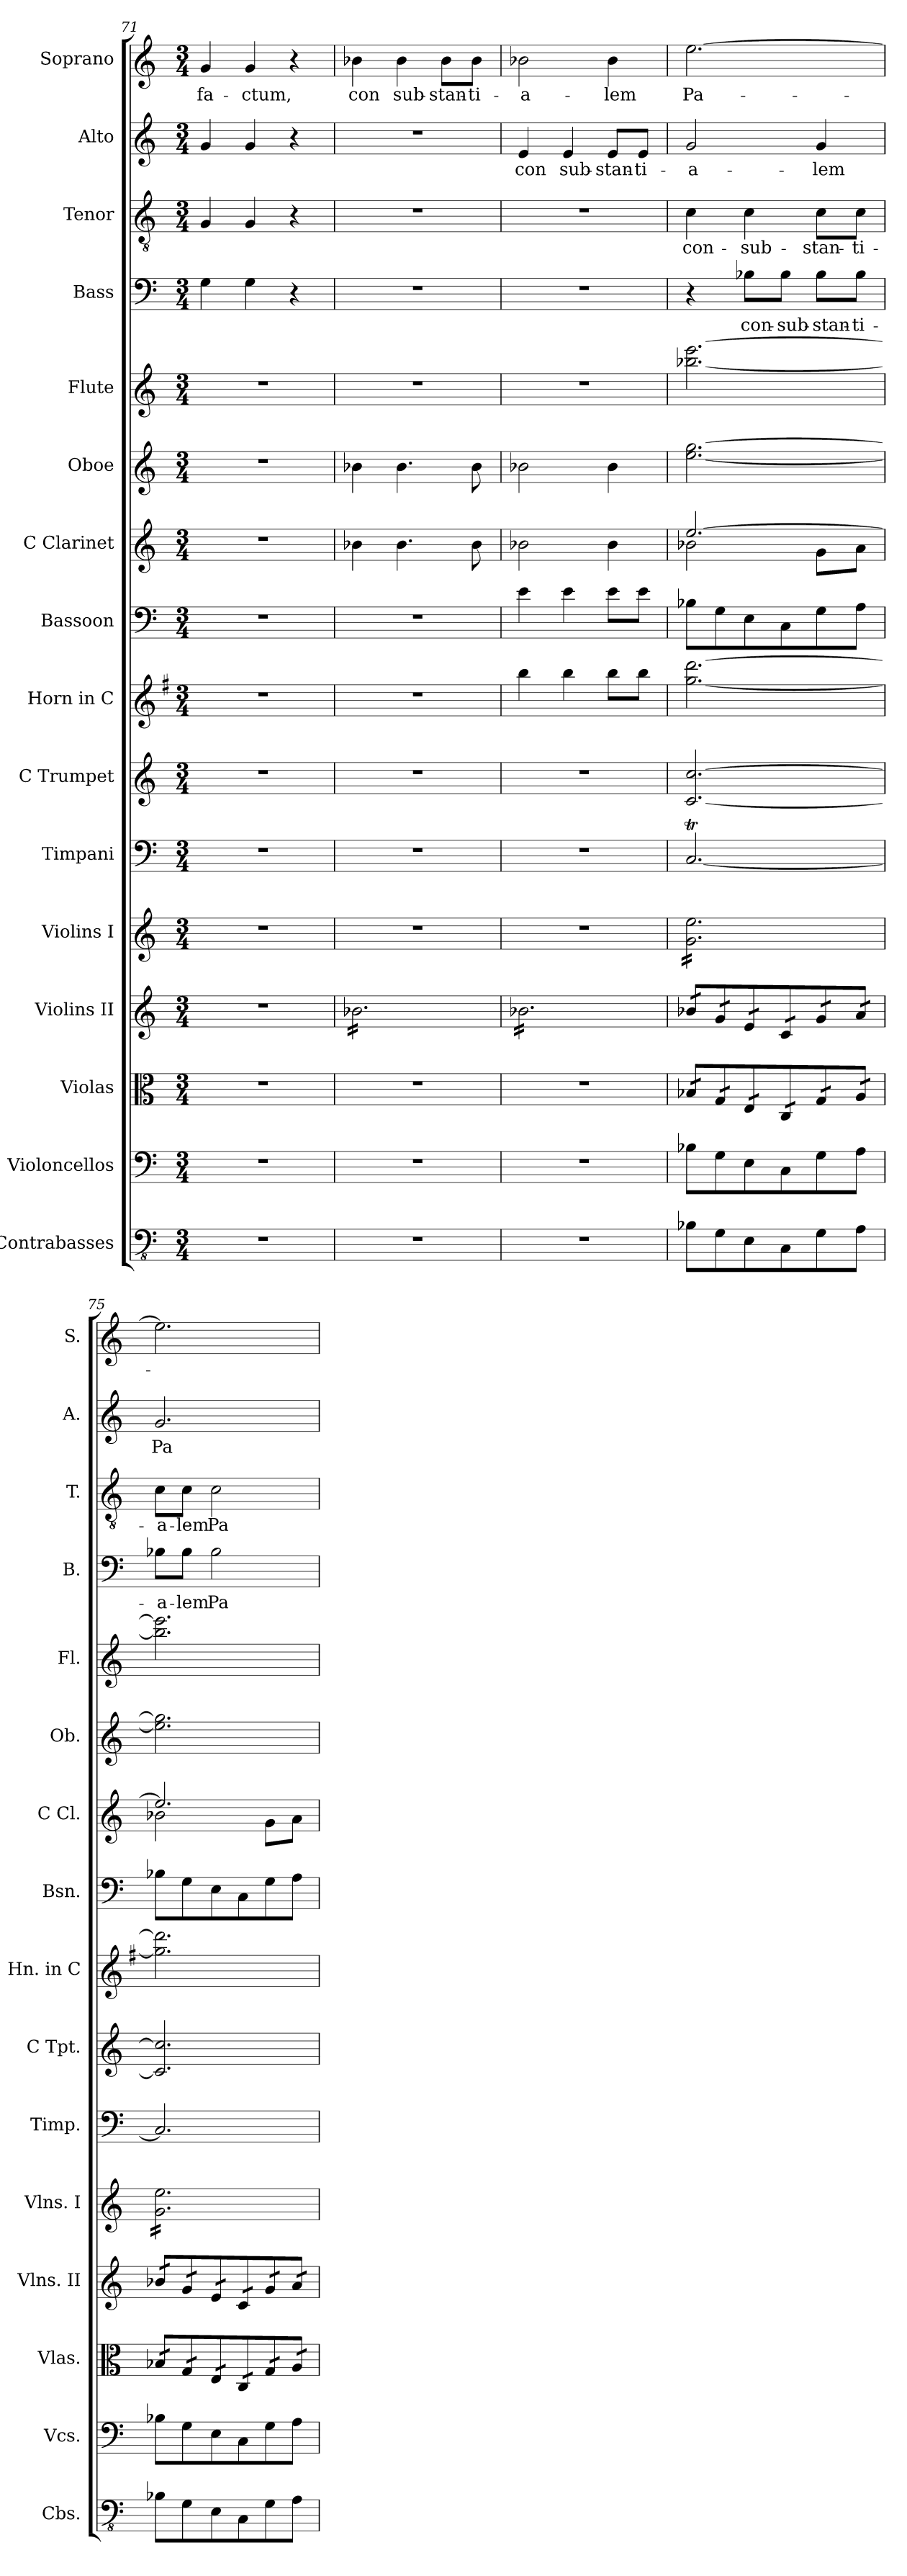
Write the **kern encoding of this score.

**kern	**kern	**kern	**kern	**kern	**kern	**kern	**kern	**kern	**kern	**kern	**kern	**kern	**text	**kern	**text	**kern	**text	**kern	**text
*part16	*part15	*part14	*part13	*part12	*part11	*part10	*part9	*part8	*part7	*part6	*part5	*part4	*part4	*part3	*part3	*part2	*part2	*part1	*part1
*staff16	*staff15	*staff14	*staff13	*staff12	*staff11	*staff10	*staff9	*staff8	*staff7	*staff6	*staff5	*staff4	*staff4	*staff3	*staff3	*staff2	*staff2	*staff1	*staff1
*I"Contrabasses	*I"Violoncellos	*I"Violas	*I"Violins II	*I"Violins I	*I"Timpani	*I"C Trumpet	*I"Horn in C	*I"Bassoon	*I"C Clarinet	*I"Oboe	*I"Flute	*I"Bass	*	*I"Tenor	*	*I"Alto	*	*I"Soprano	*
*I'Cbs.	*I'Vcs.	*I'Vlas.	*I'Vlns. II	*I'Vlns. I	*I'Timp.	*I'C Tpt.	*I'Hn. in C	*I'Bsn.	*I'C Cl.	*I'Ob.	*I'Fl.	*I'B.	*	*I'T.	*	*I'A.	*	*I'S.	*
!!LO:PB:g=z
*clefFv4	*clefF4	*clefC3	*clefG2	*clefG2	*clefF4	*clefG2	*clefG2	*clefF4	*clefG2	*clefG2	*clefG2	*clefF4	*	*clefGv2	*	*clefG2	*	*clefG2	*
*	*	*	*	*	*	*	*ITrd4c7	*	*ITrd1c2	*	*	*	*	*	*	*	*	*	*
*k[]	*k[]	*k[]	*k[]	*k[]	*k[]	*k[]	*k[]	*k[]	*k[b-e-]	*k[]	*k[]	*k[]	*	*k[]	*	*k[]	*	*k[]	*
*M3/4	*M3/4	*M3/4	*M3/4	*M3/4	*M3/4	*M3/4	*M3/4	*M3/4	*M3/4	*M3/4	*M3/4	*M3/4	*	*M3/4	*	*M3/4	*	*M3/4	*
=71	=71	=71	=71	=71	=71	=71	=71	=71	=71	=71	=71	=71	=71	=71	=71	=71	=71	=71	=71
!	!	!	!	!	!	!	!	!	!	!	!	!	!	!	!	!	!	!	!LO:LY:b
2.r	2.r	2.r	2.r	2.r	2.r	2.r	2.r	2.r	2.r	2.r	2.r	4G\	.	4G/	.	4g/	.	4g/	fa-
!	!	!	!	!	!	!	!	!	!	!	!	!	!	!	!	!	!	!	!LO:LY:b
.	.	.	.	.	.	.	.	.	.	.	.	4G\	.	4G/	.	4g/	.	4g/	-ctum,
.	.	.	.	.	.	.	.	.	.	.	.	4r	.	4r	.	4r	.	4r	.
=72	=72	=72	=72	=72	=72	=72	=72	=72	=72	=72	=72	=72	=72	=72	=72	=72	=72	=72	=72
!	!	!	!	!	!	!	!	!	!	!	!	!	!	!	!	!	!	!	!LO:LY:b
*	*	*	*tremolo	*	*	*	*	*	*	*	*	*	*	*	*	*	*	*	*
2.r	2.r	2.r	16b-X\LL	2.r	2.r	2.r	2.r	2.r	4a-X\	4b-X\	2.r	2.r	.	2.r	.	2.r	.	4b-X\	con
.	.	.	16b-X\	.	.	.	.	.	.	.	.	.	.	.	.	.	.	.	.
.	.	.	16b-X\	.	.	.	.	.	.	.	.	.	.	.	.	.	.	.	.
.	.	.	16b-X\	.	.	.	.	.	.	.	.	.	.	.	.	.	.	.	.
!	!	!	!	!	!	!	!	!	!	!	!	!	!	!	!	!	!	!	!LO:LY:b
.	.	.	16b-X\	.	.	.	.	.	4.a-\	4.b-\	.	.	.	.	.	.	.	4b-\	sub-
.	.	.	16b-X\	.	.	.	.	.	.	.	.	.	.	.	.	.	.	.	.
.	.	.	16b-X\	.	.	.	.	.	.	.	.	.	.	.	.	.	.	.	.
.	.	.	16b-X\	.	.	.	.	.	.	.	.	.	.	.	.	.	.	.	.
!	!	!	!	!	!	!	!	!	!	!	!	!	!	!	!	!	!	!	!LO:LY:b
.	.	.	16b-X\	.	.	.	.	.	.	.	.	.	.	.	.	.	.	8b-\L	-stan-
.	.	.	16b-X\	.	.	.	.	.	.	.	.	.	.	.	.	.	.	.	.
!	!	!	!	!	!	!	!	!	!	!	!	!	!	!	!	!	!	!	!LO:LY:b
.	.	.	16b-X\	.	.	.	.	.	8a-\	8b-\	.	.	.	.	.	.	.	8b-\J	-ti-
.	.	.	16b-X\JJ	.	.	.	.	.	.	.	.	.	.	.	.	.	.	.	.
=73	=73	=73	=73	=73	=73	=73	=73	=73	=73	=73	=73	=73	=73	=73	=73	=73	=73	=73	=73
!	!	!	!	!	!	!	!	!	!	!	!	!	!	!	!	!	!LO:LY:b	!	!LO:LY:b
2.r	2.r	2.r	16b-X\LL	2.r	2.r	2.r	4ee\	4e\	2a-X\	2b-X\	2.r	2.r	.	2.r	.	4e/	con	2b-X\	-a-
.	.	.	16b-X\	.	.	.	.	.	.	.	.	.	.	.	.	.	.	.	.
.	.	.	16b-X\	.	.	.	.	.	.	.	.	.	.	.	.	.	.	.	.
.	.	.	16b-X\	.	.	.	.	.	.	.	.	.	.	.	.	.	.	.	.
!	!	!	!	!	!	!	!	!	!	!	!	!	!	!	!	!	!LO:LY:b	!	!
.	.	.	16b-X\	.	.	.	4ee\	4e\	.	.	.	.	.	.	.	4e/	sub-	.	.
.	.	.	16b-X\	.	.	.	.	.	.	.	.	.	.	.	.	.	.	.	.
.	.	.	16b-X\	.	.	.	.	.	.	.	.	.	.	.	.	.	.	.	.
.	.	.	16b-X\	.	.	.	.	.	.	.	.	.	.	.	.	.	.	.	.
!	!	!	!	!	!	!	!	!	!	!	!	!	!	!	!	!	!LO:LY:b	!	!LO:LY:b
.	.	.	16b-X\	.	.	.	8ee\L	8e\L	4a-\	4b-\	.	.	.	.	.	8e/L	-stan-	4b-\	-lem
.	.	.	16b-X\	.	.	.	.	.	.	.	.	.	.	.	.	.	.	.	.
!	!	!	!	!	!	!	!	!	!	!	!	!	!	!	!	!	!LO:LY:b	!	!
.	.	.	16b-X\	.	.	.	8ee\J	8e\J	.	.	.	.	.	.	.	8e/J	-ti-	.	.
.	.	.	16b-X\JJ	.	.	.	.	.	.	.	.	.	.	.	.	.	.	.	.
=74	=74	=74	=74	=74	=74	=74	=74	=74	=74	=74	=74	=74	=74	=74	=74	=74	=74	=74	=74
*	*	*	*	*	*	*	*	*	*^	*	*	*	*	*	*	*	*	*	*
!	!	!	!	!	!	!	!	!	!	!	!	!	!	!	!	!LO:LY:b	!	!LO:LY:b	!	!LO:LY:b
*	*	*tremolo	*	*	*	*	*	*	*	*	*	*	*	*	*	*	*	*	*	*
*	*	*	*	*tremolo	*	*	*	*	*	*	*	*	*	*	*	*	*	*	*	*
8BB-X\L	8B-X\L	16B-X/LL	16b-X/LL	16g\ 16ee\LL	[2.CT/	[2.c/ [2.cc/	[2.cc\ [2.gg\	8B-X\L	[2.dd/	2a-X\	[2.ee\ [2.gg\	[2.bb-X\ [2.eee\	4r	.	4c\	con-	2g/	-a-	[2.ee\	Pa-
.	.	16B-X/	16b-X/	16g\ 16ee\	.	.	.	.	.	.	.	.	.	.	.	.	.	.	.	.
8GG\	8G\	16G/	16g/	16g\ 16ee\	.	.	.	8G\	.	.	.	.	.	.	.	.	.	.	.	.
.	.	16G/	16g/	16g\ 16ee\	.	.	.	.	.	.	.	.	.	.	.	.	.	.	.	.
!	!	!	!	!	!	!	!	!	!	!	!	!	!	!LO:LY:b	!	!LO:LY:b	!	!	!	!
8EE\	8E\	16E/	16e/	16g\ 16ee\	.	.	.	8E\	.	.	.	.	8B-X\L	con-	4c\	-sub-	.	.	.	.
.	.	16E/	16e/	16g\ 16ee\	.	.	.	.	.	.	.	.	.	.	.	.	.	.	.	.
!	!	!	!	!	!	!	!	!	!	!	!	!	!	!LO:LY:b	!	!	!	!	!	!
8CC\	8C\	16C/	16c/	16g\ 16ee\	.	.	.	8C\	.	.	.	.	8B-\J	-sub-	.	.	.	.	.	.
.	.	16C/	16c/	16g\ 16ee\	.	.	.	.	.	.	.	.	.	.	.	.	.	.	.	.
!	!	!	!	!	!	!	!	!	!	!	!	!	!	!LO:LY:b	!	!LO:LY:b	!	!LO:LY:b	!	!
8GG\	8G\	16G/	16g/	16g\ 16ee\	.	.	.	8G\	.	8f\L	.	.	8B-\L	-stan-	8c\L	-stan-	4g/	-lem	.	.
.	.	16G/	16g/	16g\ 16ee\	.	.	.	.	.	.	.	.	.	.	.	.	.	.	.	.
!	!	!	!	!	!	!	!	!	!	!	!	!	!	!LO:LY:b	!	!LO:LY:b	!	!	!	!
8AA\J	8A\J	16A/	16a/	16g\ 16ee\	.	.	.	8A\J	.	8g\J	.	.	8B-\J	-ti-	8c\J	-ti-	.	.	.	.
.	.	16A/JJ	16a/JJ	16g\ 16ee\JJ	.	.	.	.	.	.	.	.	.	.	.	.	.	.	.	.
=75	=75	=75	=75	=75	=75	=75	=75	=75	=75	=75	=75	=75	=75	=75	=75	=75	=75	=75	=75	=75
!	!	!	!	!	!	!	!	!	!	!	!	!	!	!LO:LY:b	!	!LO:LY:b	!	!LO:LY:b	!	!
8BB-X\L	8B-X\L	16B-X/LL	16b-X/LL	16g\ 16ee\LL	2.CTTT/]	2.c/] 2.cc/]	2.cc\] 2.gg\]	8B-X\L	2.dd/]	2a-X\	2.ee\] 2.gg\]	2.bb-\] 2.eee\]	8B-X\L	-a-	8c\L	-a-	2.g/	Pa-	2.ee\]	.
.	.	16B-X/	16b-X/	16g\ 16ee\	.	.	.	.	.	.	.	.	.	.	.	.	.	.	.	.
!	!	!	!	!	!	!	!	!	!	!	!	!	!	!LO:LY:b	!	!LO:LY:b	!	!	!	!
8GG\	8G\	16G/	16g/	16g\ 16ee\	.	.	.	8G\	.	.	.	.	8B-\J	-lem	8c\J	-lem	.	.	.	.
.	.	16G/	16g/	16g\ 16ee\	.	.	.	.	.	.	.	.	.	.	.	.	.	.	.	.
!	!	!	!	!	!	!	!	!	!	!	!	!	!	!LO:LY:b	!	!LO:LY:b	!	!	!	!
8EE\	8E\	16E/	16e/	16g\ 16ee\	.	.	.	8E\	.	.	.	.	2B-\	Pa-	2c\	Pa-	.	.	.	.
.	.	16E/	16e/	16g\ 16ee\	.	.	.	.	.	.	.	.	.	.	.	.	.	.	.	.
8CC\	8C\	16C/	16c/	16g\ 16ee\	.	.	.	8C\	.	.	.	.	.	.	.	.	.	.	.	.
.	.	16C/	16c/	16g\ 16ee\	.	.	.	.	.	.	.	.	.	.	.	.	.	.	.	.
8GG\	8G\	16G/	16g/	16g\ 16ee\	.	.	.	8G\	.	8f\L	.	.	.	.	.	.	.	.	.	.
.	.	16G/	16g/	16g\ 16ee\	.	.	.	.	.	.	.	.	.	.	.	.	.	.	.	.
8AA\J	8A\J	16A/	16a/	16g\ 16ee\	.	.	.	8A\J	.	8g\J	.	.	.	.	.	.	.	.	.	.
.	.	16A/JJ	16a/JJ	16g\ 16ee\JJ	.	.	.	.	.	.	.	.	.	.	.	.	.	.	.	.
*	*	*	*	*Xtremolo	*	*	*	*	*	*	*	*	*	*	*	*	*	*	*	*
*	*	*	*Xtremolo	*	*	*	*	*	*	*	*	*	*	*	*	*	*	*	*	*
*	*	*Xtremolo	*	*	*	*	*	*	*	*	*	*	*	*	*	*	*	*	*	*
*	*	*	*	*	*	*	*	*	*v	*v	*	*	*	*	*	*	*	*	*	*
=	=	=	=	=	=	=	=	=	=	=	=	=	=	=	=	=	=	=	=
*-	*-	*-	*-	*-	*-	*-	*-	*-	*-	*-	*-	*-	*-	*-	*-	*-	*-	*-	*-
